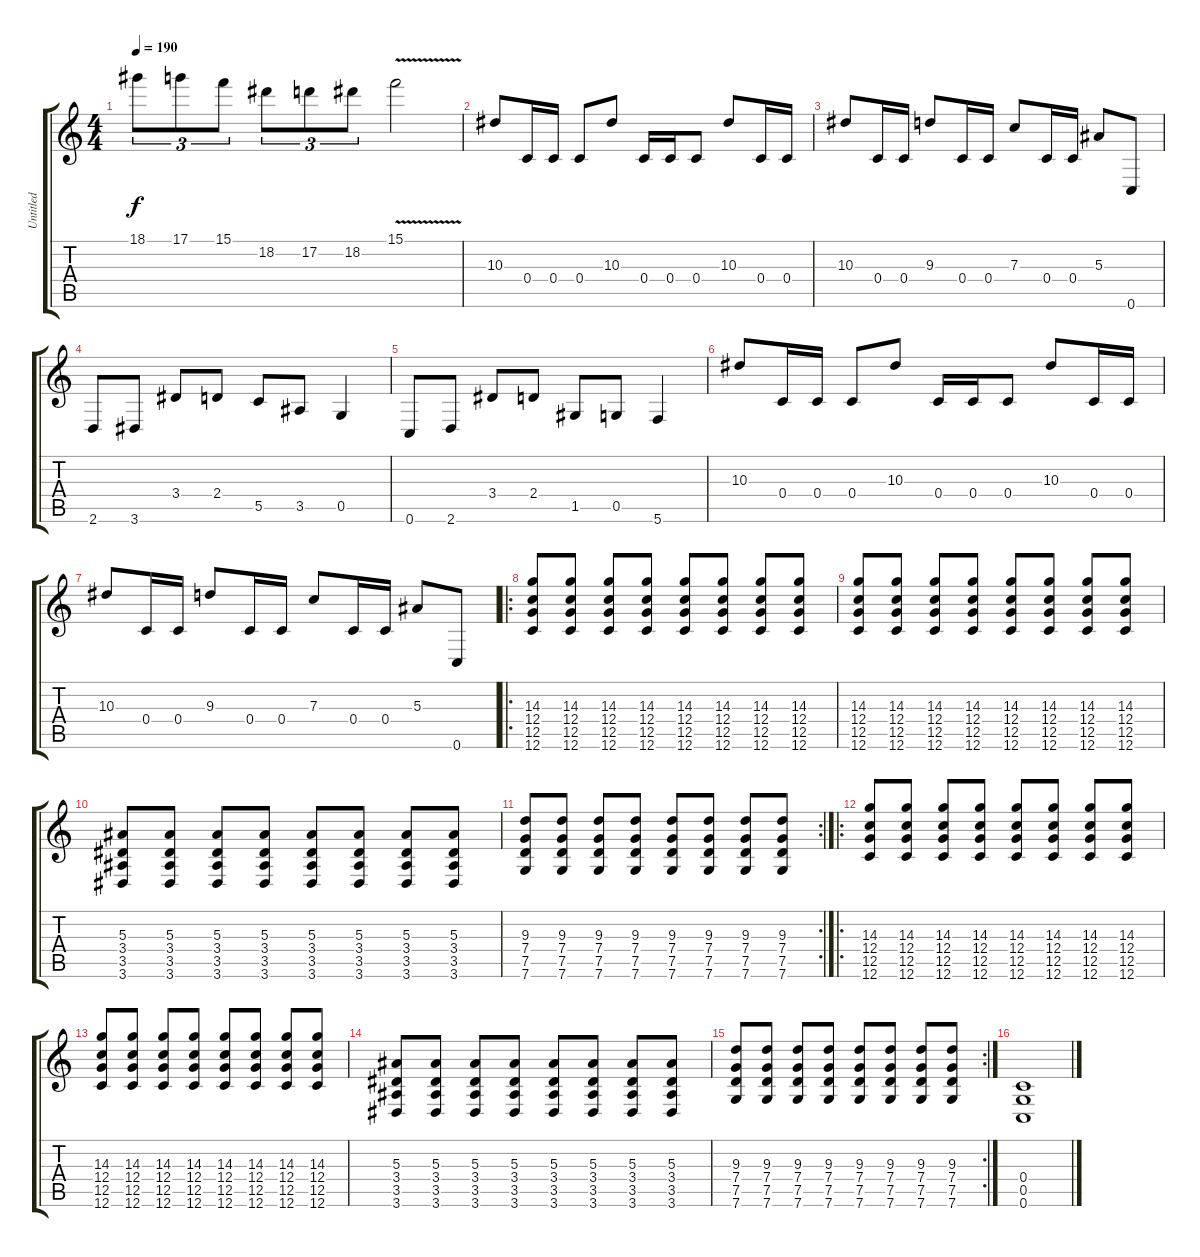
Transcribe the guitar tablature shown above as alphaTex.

\track ("Untitled" "Untitled") {instrument distortionguitar}
\staff {score tabs}
\tuning (D4 A3 F3 C3 G2 C2) {hide}
\ts (4 4)
\tempo 190
\clef g2
\ks c
18.1.8{tu (3 2) dy f} 17.1.8{tu (3 2)} 15.1.8{tu (3 2)} 18.2.8{tu (3 2)} 17.2.8{tu (3 2)} 18.2.8{tu (3 2)} 15.1{v}.2 |
10.3.8 0.4.16 0.4.16 0.4.8 10.3.8 0.4.16 0.4.16 0.4.8 10.3.8 0.4.16 0.4.16 |
10.3.8 0.4.16 0.4.16 9.3.8 0.4.16 0.4.16 7.3.8 0.4.16 0.4.16 5.3.8 0.6.8 |
2.6.8 3.6.8 3.4.8 2.4.8 5.5.8 3.5.8 0.5.4 |
0.6.8 2.6.8 3.4.8 2.4.8 1.5.8 0.5.8 5.6.4 |
10.3.8 0.4.16 0.4.16 0.4.8 10.3.8 0.4.16 0.4.16 0.4.8 10.3.8 0.4.16 0.4.16 |
10.3.8 0.4.16 0.4.16 9.3.8 0.4.16 0.4.16 7.3.8 0.4.16 0.4.16 5.3.8 0.6.8 |
\ro
(14.3 12.4 12.5 12.6).8 (14.3 12.4 12.5 12.6).8 (14.3 12.4 12.5 12.6).8 (14.3 12.4 12.5 12.6).8 (14.3 12.4 12.5 12.6).8 (14.3 12.4 12.5 12.6).8 (14.3 12.4 12.5 12.6).8 (14.3 12.4 12.5 12.6).8 |
(14.3 12.4 12.5 12.6).8 (14.3 12.4 12.5 12.6).8 (14.3 12.4 12.5 12.6).8 (14.3 12.4 12.5 12.6).8 (14.3 12.4 12.5 12.6).8 (14.3 12.4 12.5 12.6).8 (14.3 12.4 12.5 12.6).8 (14.3 12.4 12.5 12.6).8 |
(5.3 3.4 3.5 3.6).8 (5.3 3.4 3.5 3.6).8 (5.3 3.4 3.5 3.6).8 (5.3 3.4 3.5 3.6).8 (5.3 3.4 3.5 3.6).8 (5.3 3.4 3.5 3.6).8 (5.3 3.4 3.5 3.6).8 (5.3 3.4 3.5 3.6).8 |
\rc 2
(9.3 7.4 7.5 7.6).8 (9.3 7.4 7.5 7.6).8 (9.3 7.4 7.5 7.6).8 (9.3 7.4 7.5 7.6).8 (9.3 7.4 7.5 7.6).8 (9.3 7.4 7.5 7.6).8 (9.3 7.4 7.5 7.6).8 (9.3 7.4 7.5 7.6).8 |
\ro
(14.3 12.4 12.5 12.6).8 (14.3 12.4 12.5 12.6).8 (14.3 12.4 12.5 12.6).8 (14.3 12.4 12.5 12.6).8 (14.3 12.4 12.5 12.6).8 (14.3 12.4 12.5 12.6).8 (14.3 12.4 12.5 12.6).8 (14.3 12.4 12.5 12.6).8 |
(14.3 12.4 12.5 12.6).8 (14.3 12.4 12.5 12.6).8 (14.3 12.4 12.5 12.6).8 (14.3 12.4 12.5 12.6).8 (14.3 12.4 12.5 12.6).8 (14.3 12.4 12.5 12.6).8 (14.3 12.4 12.5 12.6).8 (14.3 12.4 12.5 12.6).8 |
(5.3 3.4 3.5 3.6).8 (5.3 3.4 3.5 3.6).8 (5.3 3.4 3.5 3.6).8 (5.3 3.4 3.5 3.6).8 (5.3 3.4 3.5 3.6).8 (5.3 3.4 3.5 3.6).8 (5.3 3.4 3.5 3.6).8 (5.3 3.4 3.5 3.6).8 |
\rc 2
(9.3 7.4 7.5 7.6).8 (9.3 7.4 7.5 7.6).8 (9.3 7.4 7.5 7.6).8 (9.3 7.4 7.5 7.6).8 (9.3 7.4 7.5 7.6).8 (9.3 7.4 7.5 7.6).8 (9.3 7.4 7.5 7.6).8 (9.3 7.4 7.5 7.6).8 |
(0.4 0.5 0.6).1
